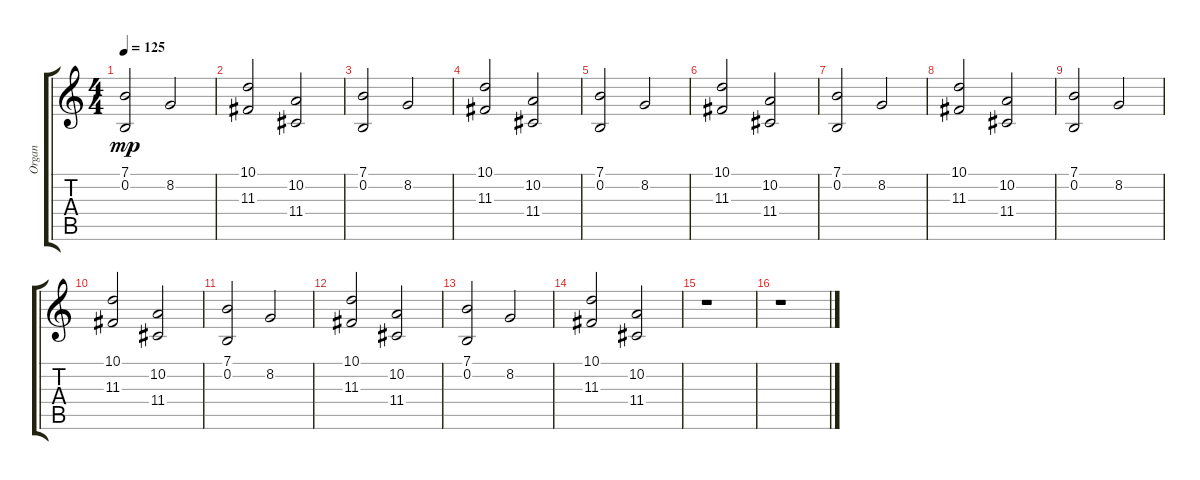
\track ("Organ" "Organ") {instrument drawbarorgan}
\staff {score tabs}
\tuning (E4 B3 G3 D3 A2 E2) {hide}
\ts (4 4)
\tempo 125
\clef g2
\ks c
(7.1 0.2).2{dy mp} 8.2.2 |
(10.1 11.3).2 (10.2 11.4).2 |
(7.1 0.2).2 8.2.2 |
(10.1 11.3).2 (10.2 11.4).2 |
(7.1 0.2).2 8.2.2 |
(10.1 11.3).2 (10.2 11.4).2 |
(7.1 0.2).2 8.2.2 |
(10.1 11.3).2 (10.2 11.4).2 |
(7.1 0.2).2 8.2.2 |
(10.1 11.3).2 (10.2 11.4).2 |
(7.1 0.2).2 8.2.2 |
(10.1 11.3).2 (10.2 11.4).2 |
(7.1 0.2).2 8.2.2 |
(10.1 11.3).2 (10.2 11.4).2 |
r.1 |
r.1
